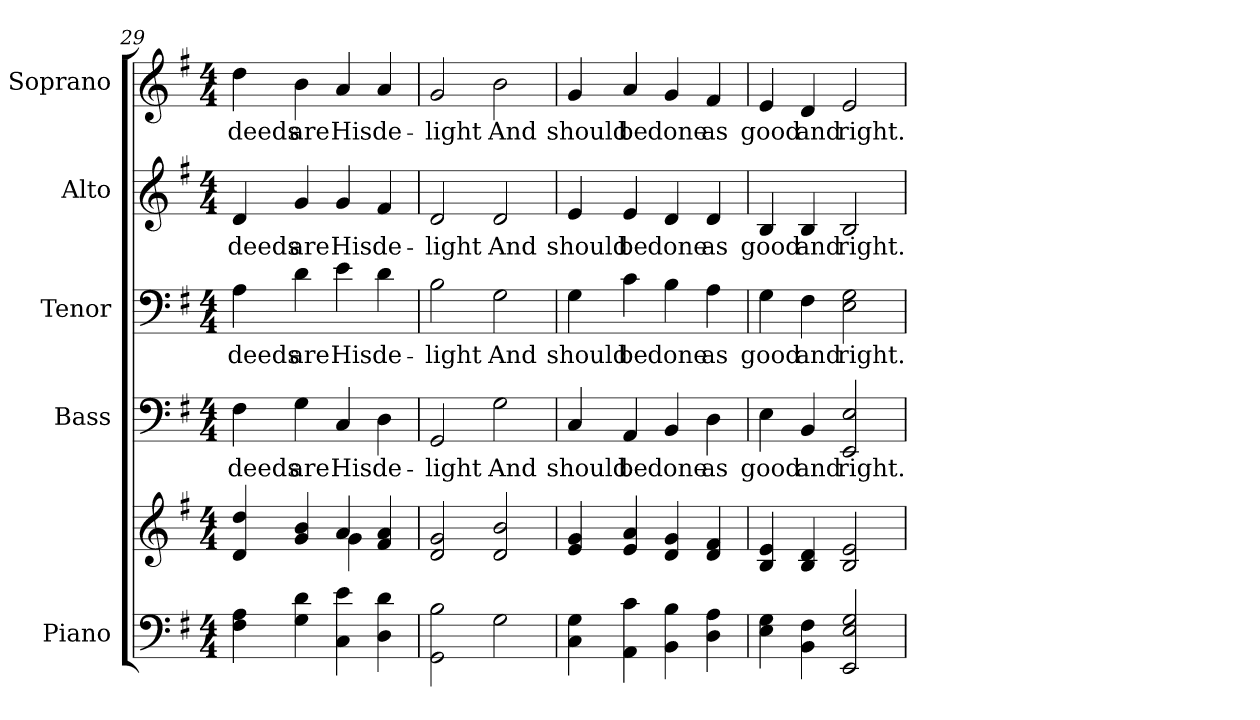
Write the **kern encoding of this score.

**kern	**kern	**kern	**text	**kern	**text	**kern	**text	**kern	**text
*part5	*part5	*part4	*part4	*part3	*part3	*part2	*part2	*part1	*part1
*staff6	*staff5	*staff4	*staff4	*staff3	*staff3	*staff2	*staff2	*staff1	*staff1
*I"Piano	*	*I"Bass	*	*I"Tenor	*	*I"Alto	*	*I"Soprano	*
*I'Pno.	*	*I'B.	*	*I'T.	*	*I'A.	*	*I'S.	*
!!LO:PB:g=z
*clefF4	*clefG2	*clefF4	*	*clefF4	*	*clefG2	*	*clefG2	*
*k[f#]	*k[f#]	*k[f#]	*	*k[f#]	*	*k[f#]	*	*k[f#]	*
*G:	*G:	*G:	*	*G:	*	*G:	*	*G:	*
*M4/4	*M4/4	*M4/4	*	*M4/4	*	*M4/4	*	*M4/4	*
=29	=29	=29	=29	=29	=29	=29	=29	=29	=29
*	*^	*	*	*	*	*	*	*	*
!	!	!	!	!LO:LY:b:color=#000000	!	!	!	!	!	!
!	!	!	!	!	!	!LO:LY:b:color=#000000	!	!	!	!
!	!	!	!	!	!	!	!	!LO:LY:b:color=#000000	!	!
!	!	!	!	!	!	!	!	!	!	!LO:LY:b:color=#000000
4F#i\ 4Ai	4di/ 4ddi	2ryy	4F#i\	deeds	4Ai\	deeds	4di/	deeds	4ddi\	deeds
!	!	!	!	!LO:LY:b:color=#000000	!	!	!	!	!	!
!	!	!	!	!	!	!LO:LY:b:color=#000000	!	!	!	!
!	!	!	!	!	!	!	!	!LO:LY:b:color=#000000	!	!
!	!	!	!	!	!	!	!	!	!	!LO:LY:b:color=#000000
4Gi\ 4di	4gi/ 4bi	.	4Gi\	are	4di\	are	4gi/	are	4bi\	are
!	!	!	!	!LO:LY:b:color=#000000	!	!	!	!	!	!
!	!	!	!	!	!	!LO:LY:b:color=#000000	!	!	!	!
!	!	!	!	!	!	!	!	!LO:LY:b:color=#000000	!	!
!	!	!	!	!	!	!	!	!	!	!LO:LY:b:color=#000000
4Ci\ 4ei	4ai/	4gi\	4Ci/	His	4ei\	His	4gi/	His	4ai/	His
!	!	!	!	!LO:LY:b:color=#000000	!	!	!	!	!	!
!	!	!	!	!	!	!LO:LY:b:color=#000000	!	!	!	!
!	!	!	!	!	!	!	!	!LO:LY:b:color=#000000	!	!
!	!	!	!	!	!	!	!	!	!	!LO:LY:b:color=#000000
4Di\ 4di	4f#i/ 4ai	4ryy	4Di\	de-	4di\	de-	4f#i/	de-	4ai/	de-
*	*v	*v	*	*	*	*	*	*	*	*
=30	=30	=30	=30	=30	=30	=30	=30	=30	=30
*	*^	*	*	*	*	*	*	*	*
!	!	!	!	!LO:LY:b:color=#000000	!	!	!	!	!	!
*	*v	*v	*	*	*	*	*	*	*	*
*	*^	*	*	*	*	*	*	*	*
!	!	!	!	!	!	!LO:LY:b:color=#000000	!	!	!	!
*	*v	*v	*	*	*	*	*	*	*	*
*	*^	*	*	*	*	*	*	*	*
!	!	!	!	!	!	!	!	!LO:LY:b:color=#000000	!	!
*	*v	*v	*	*	*	*	*	*	*	*
*	*^	*	*	*	*	*	*	*	*
!	!	!	!	!	!	!	!	!	!	!LO:LY:b:color=#000000
*	*v	*v	*	*	*	*	*	*	*	*
2GGi\ 2Bi	2di/ 2gi	2GGi/	-light	2Bi\	-light	2di/	-light	2gi/	-light
!	!	!	!LO:LY:b:color=#000000	!	!	!	!	!	!
!	!	!	!	!	!LO:LY:b:color=#000000	!	!	!	!
!	!	!	!	!	!	!	!LO:LY:b:color=#000000	!	!
!	!	!	!	!	!	!	!	!	!LO:LY:b:color=#000000
2Gi\	2di/ 2bi	2Gi\	And	2Gi\	And	2di/	And	2bi\	And
=31	=31	=31	=31	=31	=31	=31	=31	=31	=31
!	!	!	!LO:LY:b:color=#000000	!	!	!	!	!	!
!	!	!	!	!	!LO:LY:b:color=#000000	!	!	!	!
!	!	!	!	!	!	!	!LO:LY:b:color=#000000	!	!
!	!	!	!	!	!	!	!	!	!LO:LY:b:color=#000000
4Ci\ 4Gi	4ei/ 4gi	4Ci/	should	4Gi\	should	4ei/	should	4gi/	should
!	!	!	!LO:LY:b:color=#000000	!	!	!	!	!	!
!	!	!	!	!	!LO:LY:b:color=#000000	!	!	!	!
!	!	!	!	!	!	!	!LO:LY:b:color=#000000	!	!
!	!	!	!	!	!	!	!	!	!LO:LY:b:color=#000000
4AAi\ 4ci	4ei/ 4ai	4AAi/	be	4ci\	be	4ei/	be	4ai/	be
!	!	!	!LO:LY:b:color=#000000	!	!	!	!	!	!
!	!	!	!	!	!LO:LY:b:color=#000000	!	!	!	!
!	!	!	!	!	!	!	!LO:LY:b:color=#000000	!	!
!	!	!	!	!	!	!	!	!	!LO:LY:b:color=#000000
4BBi\ 4Bi	4di/ 4gi	4BBi/	done	4Bi\	done	4di/	done	4gi/	done
!	!	!	!LO:LY:b:color=#000000	!	!	!	!	!	!
!	!	!	!	!	!LO:LY:b:color=#000000	!	!	!	!
!	!	!	!	!	!	!	!LO:LY:b:color=#000000	!	!
!	!	!	!	!	!	!	!	!	!LO:LY:b:color=#000000
4Di\ 4Ai	4di/ 4f#i	4Di\	as	4Ai\	as	4di/	as	4f#i/	as
!!LO:PB:g=z
=32	=32	=32	=32	=32	=32	=32	=32	=32	=32
!	!	!	!LO:LY:b:color=#000000	!	!	!	!	!	!
!	!	!	!	!	!LO:LY:b:color=#000000	!	!	!	!
!	!	!	!	!	!	!	!LO:LY:b:color=#000000	!	!
!	!	!	!	!	!	!	!	!	!LO:LY:b:color=#000000
4Ei\ 4Gi	4Bi/ 4ei	4Ei\	good	4Gi\	good	4Bi/	good	4ei/	good
!	!	!	!LO:LY:b:color=#000000	!	!	!	!	!	!
!	!	!	!	!	!LO:LY:b:color=#000000	!	!	!	!
!	!	!	!	!	!	!	!LO:LY:b:color=#000000	!	!
!	!	!	!	!	!	!	!	!	!LO:LY:b:color=#000000
4BBi\ 4F#i	4Bi/ 4di	4BBi/	and	4F#i\	and	4Bi/	and	4di/	and
!	!	!	!LO:LY:b:color=#000000	!	!	!	!	!	!
!	!	!	!	!	!LO:LY:b:color=#000000	!	!	!	!
!	!	!	!	!	!	!	!LO:LY:b:color=#000000	!	!
!	!	!	!	!	!	!	!	!	!LO:LY:b:color=#000000
2EEi/ 2Ei 2Gi	2Bi/ 2ei	2EEi/ 2Ei	right.	2Ei\ 2Gi	right.	2Bi/	right.	2ei/	right.
=	=	=	=	=	=	=	=	=	=
*-	*-	*-	*-	*-	*-	*-	*-	*-	*-
